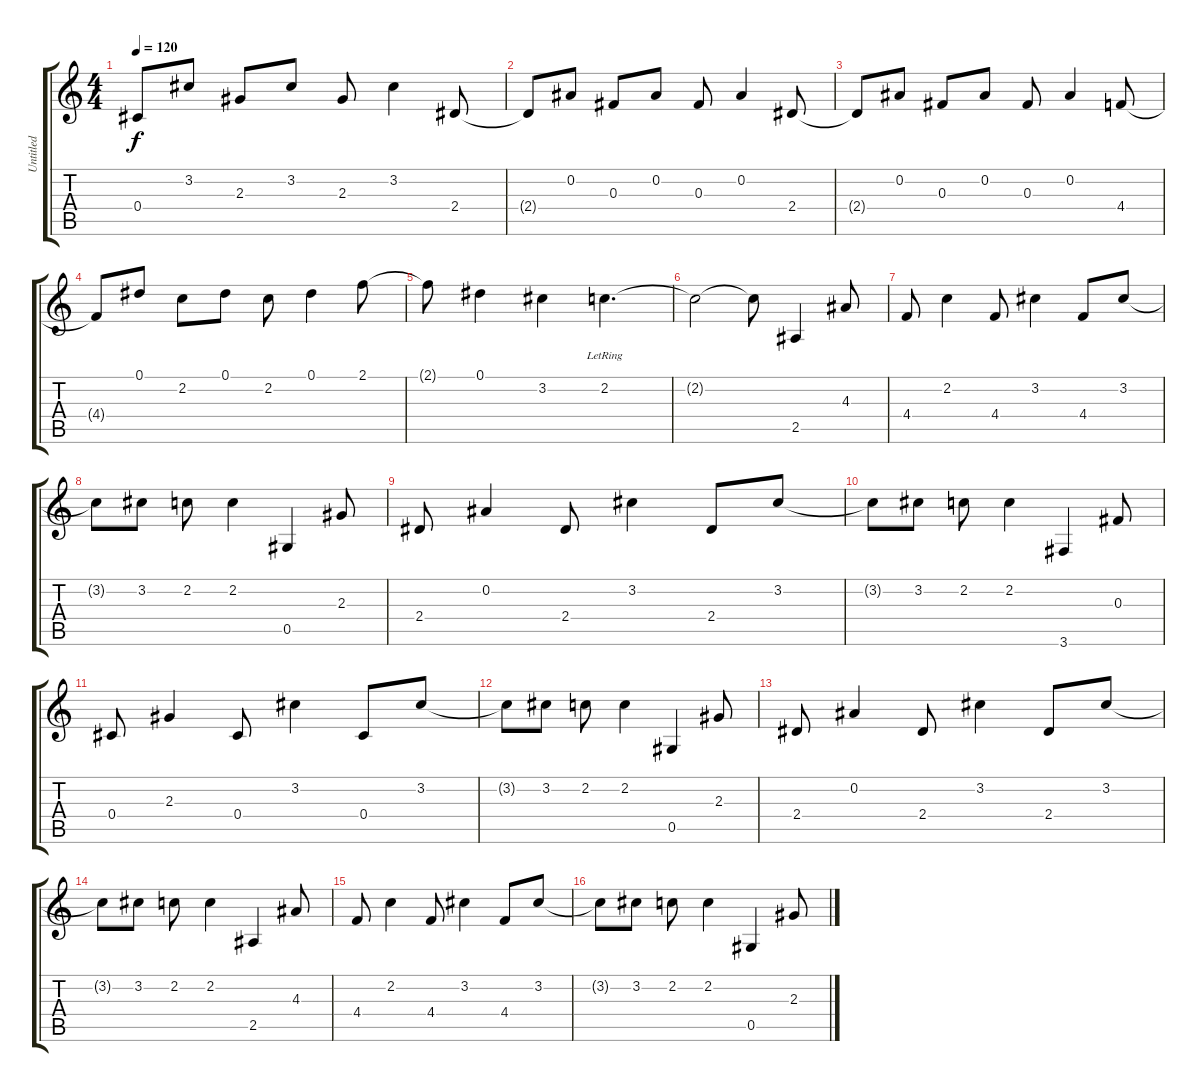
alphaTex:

\track ("Untitled" "Untitled") {instrument acousticguitarsteel}
\staff {score tabs}
\tuning (Eb4 Bb3 Gb3 Db3 Ab2 Eb2) {hide}
\ts (4 4)
\tempo 120
\clef g2
\ks c
0.4{t}.8{dy f} 3.2.8 2.3.8 3.2.8 2.3.8 3.2.4 2.4.8 |
2.4{t}.8 0.2.8 0.3.8 0.2.8 0.3.8 0.2.4 2.4.8 |
2.4{t}.8 0.2.8 0.3.8 0.2.8 0.3.8 0.2.4 4.4.8 |
4.4{t}.8 0.1.8 2.2.8 0.1.8 2.2.8 0.1.4 2.1.8 |
2.1{t}.8 0.1.4 3.2.4 2.2{lr}.4{d} |
2.2{t}.2 2.2{t}.8 2.5.4 4.3.8 |
4.4.8 2.2.4 4.4.8 3.2.4 4.4.8 3.2.8 |
3.2{t}.8 3.2.8 2.2.8 2.2.4 0.5.4 2.3.8 |
2.4.8 0.2.4 2.4.8 3.2.4 2.4.8 3.2.8 |
3.2{t}.8 3.2.8 2.2.8 2.2.4 3.6.4 0.3.8 |
0.4.8 2.3.4 0.4.8 3.2.4 0.4.8 3.2.8 |
3.2{t}.8 3.2.8 2.2.8 2.2.4 0.5.4 2.3.8 |
2.4.8 0.2.4 2.4.8 3.2.4 2.4.8 3.2.8 |
3.2{t}.8 3.2.8 2.2.8 2.2.4 2.5.4 4.3.8 |
4.4.8 2.2.4 4.4.8 3.2.4 4.4.8 3.2.8 |
3.2{t}.8 3.2.8 2.2.8 2.2.4 0.5.4 2.3.8
